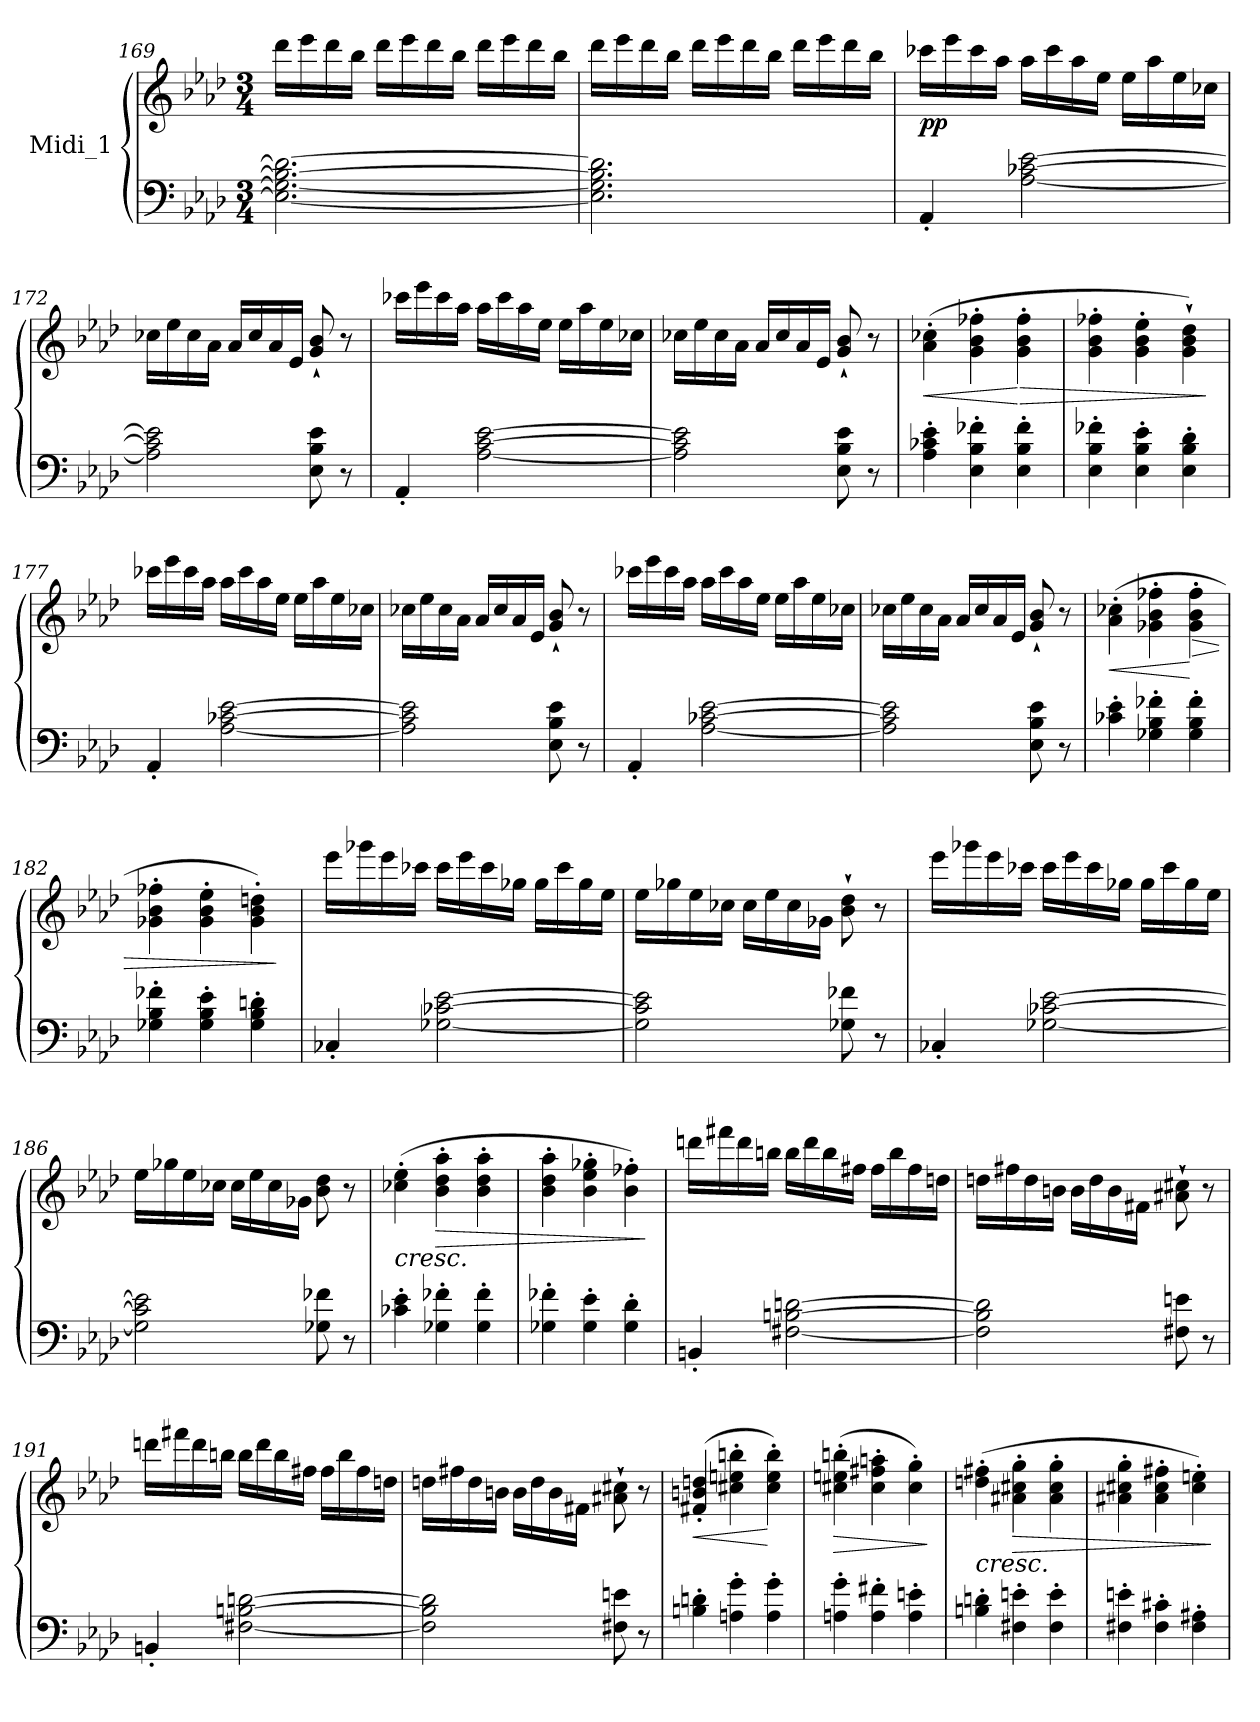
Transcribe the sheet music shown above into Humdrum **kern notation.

**kern	**kern	**dynam
*part1	*part1	*part1
*staff2	*staff1	*staff1/2
*I"Midi_1	*	*
*clefF4	*clefG2	*
*k[b-e-a-d-]	*k[b-e-a-d-]	*
*A-:	*A-:	*
*M3/4	*M3/4	*
=169	=169	=169
2.E-\_ 2.G\_ 2.B-\_ 2.d-\_	16ddd-\LL	.
.	16eee-\	.
.	16ddd-\	.
.	16bb-\JJ	.
.	16ddd-\LL	.
.	16eee-\	.
.	16ddd-\	.
.	16bb-\JJ	.
.	16ddd-\LL	.
.	16eee-\	.
.	16ddd-\	.
.	16bb-\JJ	.
=170	=170	=170
2.E-\] 2.G\] 2.B-\] 2.d-\]	16ddd-\LL	.
.	16eee-\	.
.	16ddd-\	.
.	16bb-\JJ	.
.	16ddd-\LL	.
.	16eee-\	.
.	16ddd-\	.
.	16bb-\JJ	.
.	16ddd-\LL	.
.	16eee-\	.
.	16ddd-\	.
.	16bb-\JJ	.
!!LO:LB:g=z
=171	=171	=171
!	!	!LO:DY:b
4AA-'/	16ccc-X\LL	pp
.	16eee-\	.
.	16ccc-\	.
.	16aa-\JJ	.
[2A-\ [2c-X\ [2e-\	16aa-\LL	.
.	16ccc-\	.
.	16aa-\	.
.	16ee-\JJ	.
.	16ee-\LL	.
.	16aa-\	.
.	16ee-\	.
.	16cc-X\JJ	.
=172	=172	=172
2A-\] 2c-\] 2e-\]	16cc-X\LL	.
.	16ee-\	.
.	16cc-\	.
.	16a-\JJ	.
.	16a-/LL	.
.	16cc-/	.
.	16a-/	.
.	16e-/JJ	.
8E-\ 8B-\ 8e-\	8g/` 8b-/`	.
8r	8r	.
=173	=173	=173
4AA-'/	16ccc-X\LL	.
.	16eee-\	.
.	16ccc-\	.
.	16aa-\JJ	.
[2A-\ [2c\ [2e-\	16aa-\LL	.
.	16ccc-\	.
.	16aa-\	.
.	16ee-\JJ	.
.	16ee-\LL	.
.	16aa-\	.
.	16ee-\	.
.	16cc-X\JJ	.
=174	=174	=174
2A-\] 2c\] 2e-\]	16cc-X\LL	.
.	16ee-\	.
.	16cc-\	.
.	16a-\JJ	.
.	16a-/LL	.
.	16cc-/	.
.	16a-/	.
.	16e-/JJ	.
8E-\ 8B-\ 8e-\	8g/` 8b-/`	.
8r	8r	.
!!LO:LB:g=z
=175	=175	=175
!	!	!LO:HP:b
4A-\' 4c-X\' 4e-\'	(>4a-\' 4cc-X\'	<
4E-\' 4B-\' 4f-X\'	4g\' 4b-\' 4ff-X\'	.
!	!	!LO:HP:n=1:b
4E-\' 4B-\' 4f-\'	4g\' 4b-\' 4ff-\'	[ >
=176	=176	=176
4E-\' 4B-\' 4f-X\'	4g\' 4b-\' 4ff-X\'	.
4E-\' 4B-\' 4e-\'	4g\' 4b-\' 4ee-\'	.
4E-\' 4B-\' 4d-\'	4g\` 4b-\` 4dd-\`)	.
.	.	]
=177	=177	=177
4AA-'/	16ccc-X\LL	.
.	16eee-\	.
.	16ccc-\	.
.	16aa-\JJ	.
[2A-\ [2c-X\ [2e-\	16aa-\LL	.
.	16ccc-\	.
.	16aa-\	.
.	16ee-\JJ	.
.	16ee-\LL	.
.	16aa-\	.
.	16ee-\	.
.	16cc-X\JJ	.
=178	=178	=178
2A-\] 2c-\] 2e-\]	16cc-X\LL	.
.	16ee-\	.
.	16cc-\	.
.	16a-\JJ	.
.	16a-/LL	.
.	16cc-/	.
.	16a-/	.
.	16e-/JJ	.
8E-\ 8B-\ 8e-\	8g/` 8b-/`	.
8r	8r	.
=179	=179	=179
4AA-'/	16ccc-X\LL	.
.	16eee-\	.
.	16ccc-\	.
.	16aa-\JJ	.
[2A-\ [2c-X\ [2e-\	16aa-\LL	.
.	16ccc-\	.
.	16aa-\	.
.	16ee-\JJ	.
.	16ee-\LL	.
.	16aa-\	.
.	16ee-\	.
.	16cc-X\JJ	.
!!LO:LB:g=z
=180	=180	=180
2A-\] 2c-i\] 2e-\]	16cc-X\LL	.
.	16ee-\	.
.	16cc-\	.
.	16a-\JJ	.
.	16a-/LL	.
.	16cc-/	.
.	16a-/	.
.	16e-/JJ	.
8E-\ 8B-\ 8e-\	8g/` 8b-/`	.
8r	8r	.
=181	=181	=181
!	!	!LO:HP:b
4c-X\' 4e-\'	(>4a-\' 4cc-X\'	<
4G-X\' 4B-\' 4f-X\'	4g-X\' 4b-\' 4ff-X\'	.
!	!	!LO:HP:n=1:b
4G-\' 4B-\' 4f-\'	4g-\' 4b-\' 4ff-\'	[ >
=182	=182	=182
4G-X\' 4B-\' 4f-X\'	4g-X\' 4b-\' 4ff-X\'	.
4G-\' 4B-\' 4e-\'	4g-\' 4b-\' 4ee-\'	.
4G-\' 4B-\' 4dn\'	4g-\' 4b-\' 4ddn\')	.
.	.	]
=183	=183	=183
4C-X'/	16eee-\LL	.
.	16ggg-X\	.
.	16eee-\	.
.	16ccc-X\JJ	.
[2G-X\ [2c-X\ [2e-\	16ccc-\LL	.
.	16eee-\	.
.	16ccc-\	.
.	16gg-X\JJ	.
.	16gg-\LL	.
.	16ccc-\	.
.	16gg-\	.
.	16ee-\JJ	.
=184	=184	=184
2G-\] 2c-\] 2e-\]	16ee-\LL	.
.	16gg-X\	.
.	16ee-\	.
.	16cc-X\JJ	.
.	16cc-\LL	.
.	16ee-\	.
.	16cc-\	.
.	16g-X\JJ	.
8G-X\ 8f-X\	8b-\` 8dd-\`	.
8r	8r	.
!!LO:LB:g=z
=185	=185	=185
4C-X'/	16eee-\LL	.
.	16ggg-X\	.
.	16eee-\	.
.	16ccc-X\JJ	.
[2G-X\ [2c-X\ [2e-\	16ccc-\LL	.
.	16eee-\	.
.	16ccc-\	.
.	16gg-X\JJ	.
.	16gg-\LL	.
.	16ccc-\	.
.	16gg-\	.
.	16ee-\JJ	.
=186	=186	=186
2G-\] 2c-\] 2e-\]	16ee-\LL	.
.	16gg-X\	.
.	16ee-\	.
.	16cc-X\JJ	.
.	16cc-\LL	.
.	16ee-\	.
.	16cc-\	.
.	16g-X\JJ	.
8G-X\ 8f-X\	8b-\ 8dd-\	.
8r	8r	.
=187	=187	=187
!	!	!LO:HP:b
4c-X\' 4e-\'	(>4cc-X\' 4ee-\'	<
!	!	!LO:HP:b
4G-X\' 4f-X\'	4b-\' 4dd-\' 4aa-\'	>
4G-\' 4f-\'	4b-\' 4dd-\' 4aa-\'	[
=188	=188	=188
4G-X\' 4f-X\'	4b-\' 4dd-\' 4aa-\'	.
4G-\' 4e-\'	4b-\' 4ee-\' 4gg-X\'	.
4G-\' 4d-\'	4b-\' 4ff-X\')	.
.	.	]
=189	=189	=189
4BBn'/	16dddn\LL	.
.	16fff#X\	.
.	16ddd\	.
.	16bbn\JJ	.
[2F#X\ [2Bn\ [2dn\	16bb\LL	.
.	16ddd\	.
.	16bb\	.
.	16ff#X\JJ	.
.	16ff#\LL	.
.	16bb\	.
.	16ff#\	.
.	16ddn\JJ	.
!!LO:LB:g=z
=190	=190	=190
2F#i\] 2B\] 2dni\]	16ddn\LL	.
.	16ff#X\	.
.	16dd\	.
.	16bn\JJ	.
.	16b\LL	.
.	16dd\	.
.	16b\	.
.	16f#X\JJ	.
8F#i\ 8en\	8a#X\` 8cc#X\`	.
8r	8r	.
=191	=191	=191
4BBn'/	16dddn\LL	.
.	16fff#X\	.
.	16ddd\	.
.	16bbn\JJ	.
[2F#X\ [2Bn\ [2dn\	16bb\LL	.
.	16ddd\	.
.	16bb\	.
.	16ff#X\JJ	.
.	16ff#\LL	.
.	16bb\	.
.	16ff#\	.
.	16ddn\JJ	.
=192	=192	=192
2F#\] 2B\] 2d\]	16ddn\LL	.
.	16ff#X\	.
.	16dd\	.
.	16bn\JJ	.
.	16b\LL	.
.	16dd\	.
.	16b\	.
.	16f#X\JJ	.
8F#X\ 8en\	8a#X\` 8cc#X\`	.
8r	8r	.
=193	=193	=193
!	!	!LO:HP:b
4Bn\' 4dn\'	(>4f#X/' 4bn/' 4ddn/'	<
4An\' 4g\'	4cc#X\' 4een\' 4bbn\'	.
4A\' 4g\'	4cc#\' 4ee\' 4bb\')	[
!!LO:LB:g=z
=194	=194	=194
!	!	!LO:HP:b
4An\' 4g\'	(>4cc#X\' 4een\' 4bbn\'	>
4A\' 4f#X\'	4cc#\' 4ff#X\' 4aan\'	.
4A\' 4en\'	4cc#\' 4gg\')	.
.	.	]
=195	=195	=195
!	!	!LO:HP:b
4Bn\' 4dn\'	(>4ddn\' 4ff#X\'	<
!	!	!LO:HP:b
4F#X\' 4en\'	4a#X\' 4cc#X\' 4gg\'	>
4F#\' 4e\'	4a#\' 4cc#\' 4gg\'	[
=196	=196	=196
4F#X\' 4en\'	4a#X\' 4cc#X\' 4gg\'	.
4F#\' 4c#X\'	4a#\' 4cc#\' 4ff#X\'	.
4F#\' 4A#X\'	4cc#\' 4een\')	.
.	.	]
=	=	=
*-	*-	*-
